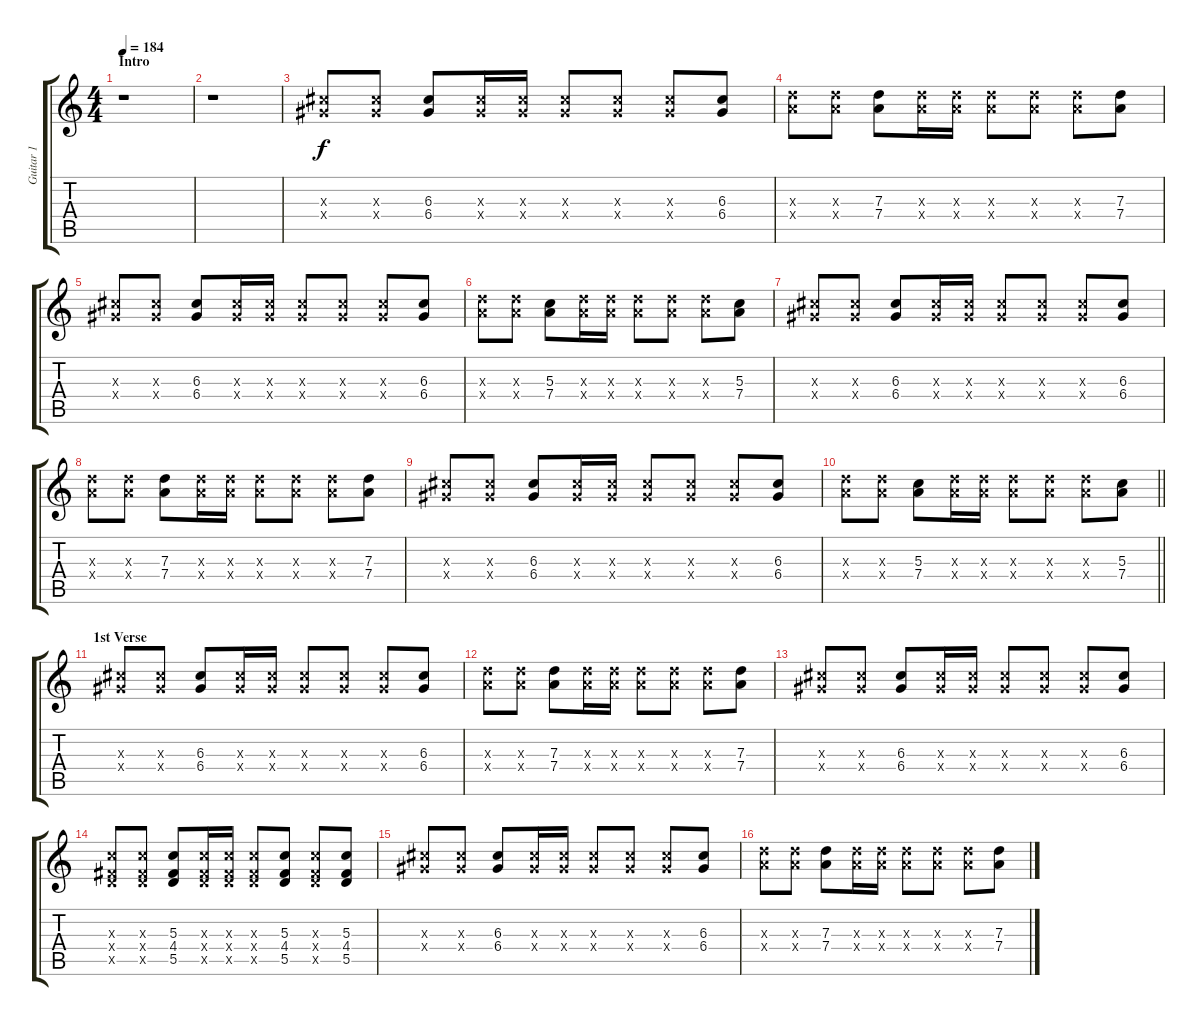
\track ("Guitar 1" "Guitar 1") {instrument distortionguitar}
\staff {score tabs}
\tuning (E4 B3 G3 D3 A2 E2) {hide}
\ts (4 4)
\section ("" "Intro")
\tempo 184
\clef g2
\ks c
r.1{dy f instrument distortionguitar} |
r.1 |
(6.3{x} 6.4{x}).8 (6.3{x} 6.4{x}).8 (6.3 6.4).8 (6.3{x} 6.4{x}).16 (6.3{x} 6.4{x}).16 (6.3{x} 6.4{x}).8 (6.3{x} 6.4{x}).8 (6.3{x} 6.4{x}).8 (6.3 6.4).8 |
(7.3{x} 7.4{x}).8 (7.3{x} 7.4{x}).8 (7.3 7.4).8 (7.3{x} 7.4{x}).16 (7.3{x} 7.4{x}).16 (7.3{x} 7.4{x}).8 (7.3{x} 7.4{x}).8 (7.3{x} 7.4{x}).8 (7.3 7.4).8 |
(6.3{x} 6.4{x}).8 (6.3{x} 6.4{x}).8 (6.3 6.4).8 (6.3{x} 6.4{x}).16 (6.3{x} 6.4{x}).16 (6.3{x} 6.4{x}).8 (6.3{x} 6.4{x}).8 (6.3{x} 6.4{x}).8 (6.3 6.4).8 |
(7.3{x} 7.4{x}).8 (7.3{x} 7.4{x}).8 (5.3 7.4).8 (7.3{x} 7.4{x}).16 (7.3{x} 7.4{x}).16 (7.3{x} 7.4{x}).8 (7.3{x} 7.4{x}).8 (7.3{x} 7.4{x}).8 (5.3 7.4).8 |
(6.3{x} 6.4{x}).8 (6.3{x} 6.4{x}).8 (6.3 6.4).8 (6.3{x} 6.4{x}).16 (6.3{x} 6.4{x}).16 (6.3{x} 6.4{x}).8 (6.3{x} 6.4{x}).8 (6.3{x} 6.4{x}).8 (6.3 6.4).8 |
(7.3{x} 7.4{x}).8 (7.3{x} 7.4{x}).8 (7.3 7.4).8 (7.3{x} 7.4{x}).16 (7.3{x} 7.4{x}).16 (7.3{x} 7.4{x}).8 (7.3{x} 7.4{x}).8 (7.3{x} 7.4{x}).8 (7.3 7.4).8 |
(6.3{x} 6.4{x}).8 (6.3{x} 6.4{x}).8 (6.3 6.4).8 (6.3{x} 6.4{x}).16 (6.3{x} 6.4{x}).16 (6.3{x} 6.4{x}).8 (6.3{x} 6.4{x}).8 (6.3{x} 6.4{x}).8 (6.3 6.4).8 |
\barLineRight lightlight
(7.3{x} 7.4{x}).8 (7.3{x} 7.4{x}).8 (5.3 7.4).8 (7.3{x} 7.4{x}).16 (7.3{x} 7.4{x}).16 (7.3{x} 7.4{x}).8 (7.3{x} 7.4{x}).8 (7.3{x} 7.4{x}).8 (5.3 7.4).8 |
\section ("" "1st Verse")
(6.3{x} 6.4{x}).8 (6.3{x} 6.4{x}).8 (6.3 6.4).8 (6.3{x} 6.4{x}).16 (6.3{x} 6.4{x}).16 (6.3{x} 6.4{x}).8 (6.3{x} 6.4{x}).8 (6.3{x} 6.4{x}).8 (6.3 6.4).8 |
(7.3{x} 7.4{x}).8 (7.3{x} 7.4{x}).8 (7.3 7.4).8 (7.3{x} 7.4{x}).16 (7.3{x} 7.4{x}).16 (7.3{x} 7.4{x}).8 (7.3{x} 7.4{x}).8 (7.3{x} 7.4{x}).8 (7.3 7.4).8 |
(6.3{x} 6.4{x}).8 (6.3{x} 6.4{x}).8 (6.3 6.4).8 (6.3{x} 6.4{x}).16 (6.3{x} 6.4{x}).16 (6.3{x} 6.4{x}).8 (6.3{x} 6.4{x}).8 (6.3{x} 6.4{x}).8 (6.3 6.4).8 |
(5.3{x} 4.4{x} 5.5{x}).8 (5.3{x} 4.4{x} 5.5{x}).8 (5.3 4.4 5.5).8 (5.3{x} 4.4{x} 5.5{x}).16 (5.3{x} 4.4{x} 5.5{x}).16 (5.3{x} 4.4{x} 5.5{x}).8 (5.3 4.4 5.5).8 (5.3{x} 4.4{x} 5.5{x}).8 (5.3 4.4 5.5).8 |
(6.3{x} 6.4{x}).8 (6.3{x} 6.4{x}).8 (6.3 6.4).8 (6.3{x} 6.4{x}).16 (6.3{x} 6.4{x}).16 (6.3{x} 6.4{x}).8 (6.3{x} 6.4{x}).8 (6.3{x} 6.4{x}).8 (6.3 6.4).8 |
(7.3{x} 7.4{x}).8 (7.3{x} 7.4{x}).8 (7.3 7.4).8 (7.3{x} 7.4{x}).16 (7.3{x} 7.4{x}).16 (7.3{x} 7.4{x}).8 (7.3{x} 7.4{x}).8 (7.3{x} 7.4{x}).8 (7.3 7.4).8
